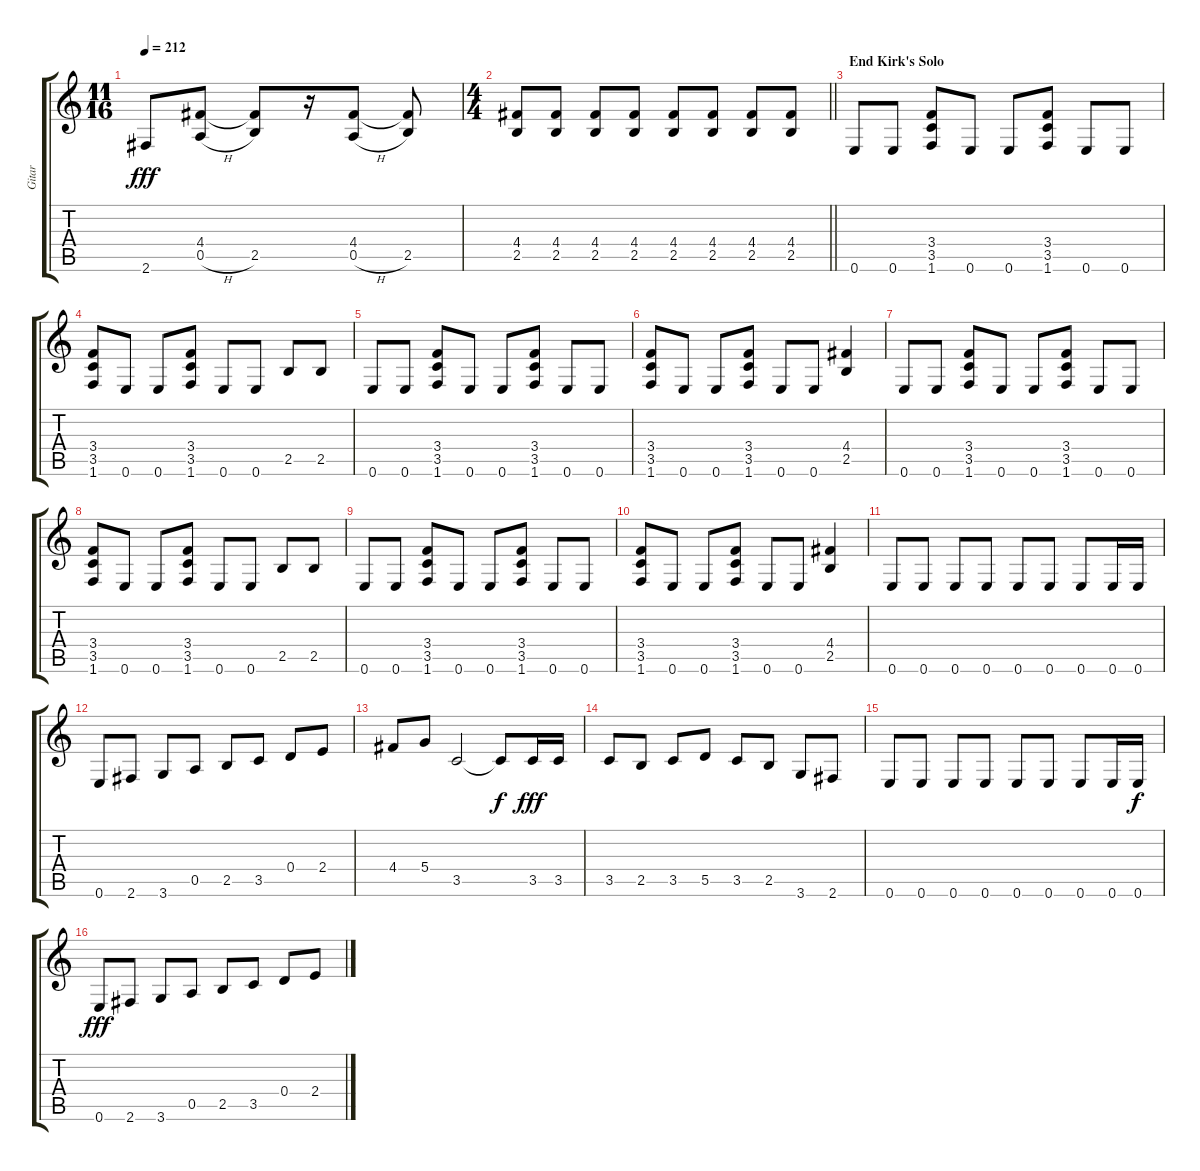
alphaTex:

\track ("Gitar" "Gitar") {instrument overdrivenguitar}
\staff {score tabs}
\tuning (E4 B3 G3 D3 A2 E2) {hide}
\ts (11 16)
\tempo 212
\clef g2
\ks c
2.6.8{dy fff} (4.4 0.5{h}).8 (4.4{t} 2.5).8 r.16 (4.4 0.5{h}).8 (4.4{t} 2.5).8 |
\ts (4 4)
\barLineRight lightlight
(4.4 2.5).8 (4.4 2.5).8 (4.4 2.5).8 (4.4 2.5).8 (4.4 2.5).8 (4.4 2.5).8 (4.4 2.5).8 (4.4 2.5).8 |
\section ("" "End Kirk's Solo")
0.6.8 0.6.8 (3.4 3.5 1.6).8 0.6.8 0.6.8 (3.4 3.5 1.6).8 0.6.8 0.6.8 |
(3.4 3.5 1.6).8 0.6.8 0.6.8 (3.4 3.5 1.6).8 0.6.8 0.6.8 2.5.8 2.5.8 |
0.6.8 0.6.8 (3.4 3.5 1.6).8 0.6.8 0.6.8 (3.4 3.5 1.6).8 0.6.8 0.6.8 |
(3.4 3.5 1.6).8 0.6.8 0.6.8 (3.4 3.5 1.6).8 0.6.8 0.6.8 (4.4 2.5).4 |
0.6.8 0.6.8 (3.4 3.5 1.6).8 0.6.8 0.6.8 (3.4 3.5 1.6).8 0.6.8 0.6.8 |
(3.4 3.5 1.6).8 0.6.8 0.6.8 (3.4 3.5 1.6).8 0.6.8 0.6.8 2.5.8 2.5.8 |
0.6.8 0.6.8 (3.4 3.5 1.6).8 0.6.8 0.6.8 (3.4 3.5 1.6).8 0.6.8 0.6.8 |
(3.4 3.5 1.6).8 0.6.8 0.6.8 (3.4 3.5 1.6).8 0.6.8 0.6.8 (4.4 2.5).4 |
0.6.8 0.6.8 0.6.8 0.6.8 0.6.8 0.6.8 0.6.8 0.6.16 0.6.16 |
0.6.8 2.6.8 3.6.8 0.5.8 2.5.8 3.5.8 0.4.8 2.4.8 |
4.4.8 5.4.8 3.5.2 3.5{t}.8{dy f} 3.5.16{dy fff} 3.5.16 |
3.5.8 2.5.8 3.5.8 5.5.8 3.5.8 2.5.8 3.6.8 2.6.8 |
0.6.8 0.6.8 0.6.8 0.6.8 0.6.8 0.6.8 0.6.8 0.6.16 0.6.16{dy f} |
0.6.8{dy fff} 2.6.8 3.6.8 0.5.8 2.5.8 3.5.8 0.4.8 2.4.8
